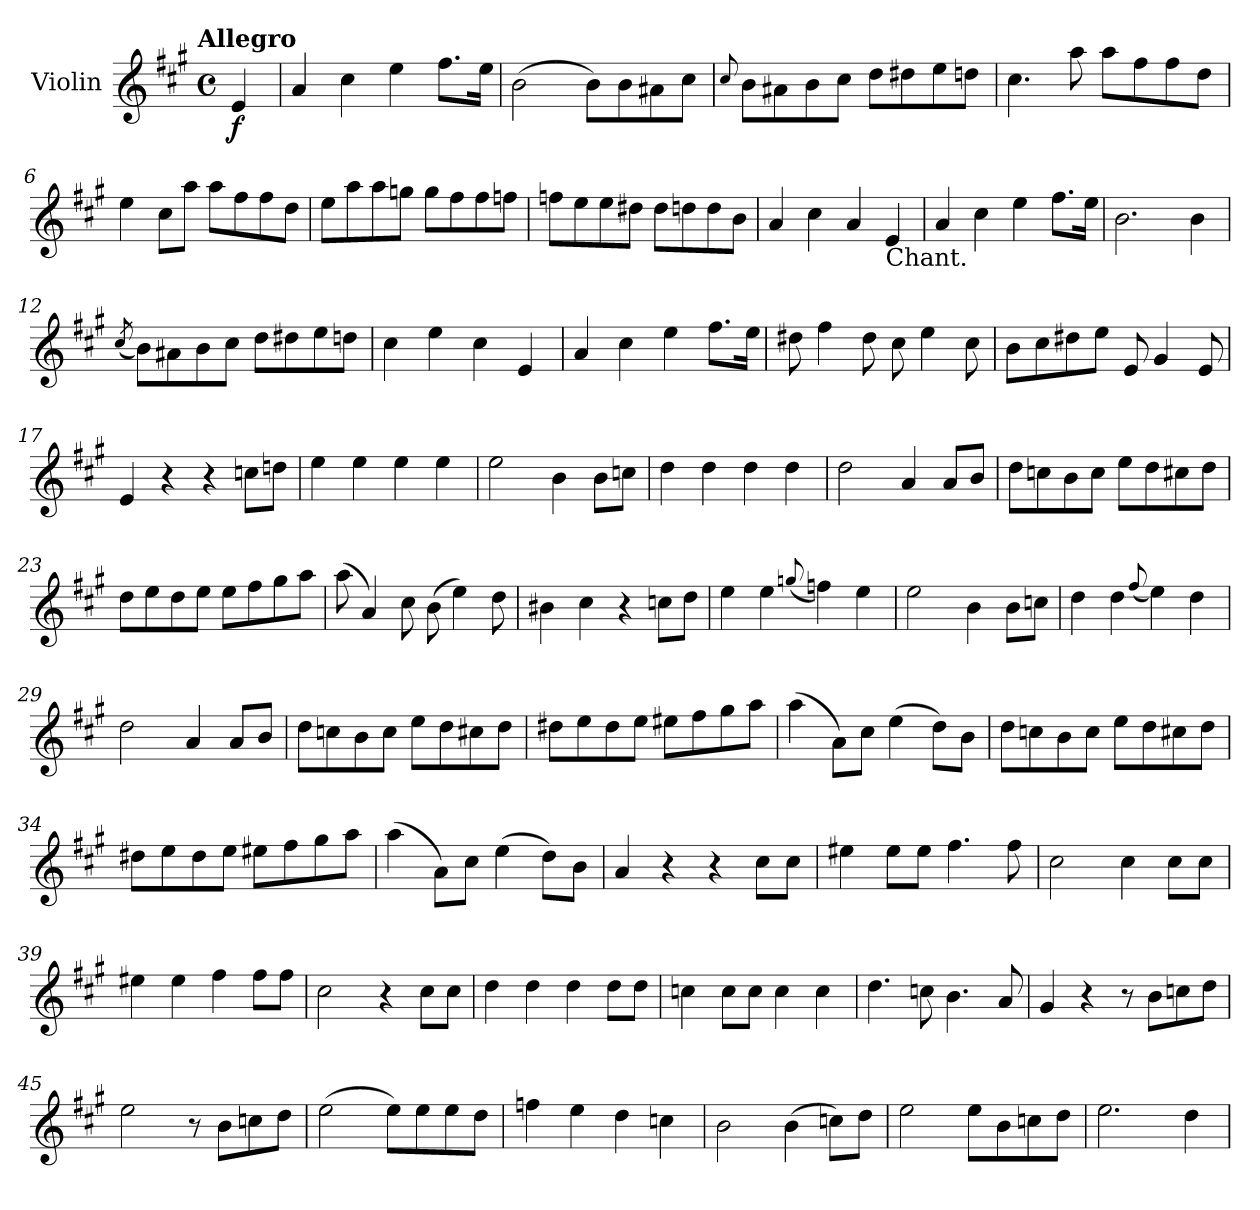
**kern	**dynam
*part1	*part1
*staff1	*staff1
*I"Violin	*
*I'Vln.	*
*clefG2	*
*k[f#c#g#]	*
!!LO:TX:omd:t=Allegro
*M4/4	*
*met(c)	*
*MM144	*
=1	=1
!	!LO:DY:b
4e/	f
=2	=2
4a/	.
4cc#\	.
4ee\	.
8.ff#\L	.
16ee\Jk	.
=3	=3
(>2b\	.
8b\L)	.
8b\	.
8a#X\	.
8cc#\J	.
=4	=4
8qqcc#/	.
8b\L	.
8a#X\	.
8b\	.
8cc#\J	.
8dd\L	.
8dd#X\	.
8ee\	.
8ddn\J	.
=5	=5
4.cc#\	.
8aa\	.
8aa\L	.
8ff#\	.
8ff#\	.
8dd\J	.
!!LO:LB:g=z
=6	=6
4ee\	.
8cc#\L	.
8aa\J	.
8aa\L	.
8ff#\	.
8ff#\	.
8dd\J	.
=7	=7
8ee\L	.
8aa\	.
8aa\	.
8ggn\J	.
8gg\L	.
8ff#\	.
8ff#\	.
8ffn\J	.
=8	=8
8ffn\L	.
8ee\	.
8ee\	.
8dd#X\J	.
8dd#\L	.
8ddn\	.
8dd\	.
8b\J	.
=9	=9
4a/	.
4cc#\	.
4a/	.
!LO:TX:b:t=Chant.	!
4e/	.
!!LO:LB:g=z
=10	=10
4a/	.
4cc#\	.
4ee\	.
8.ff#\L	.
16ee\Jk	.
=11	=11
2.b\	.
4b\	.
=12	=12
(<8qcc#/	.
8b\L)	.
8a#X\	.
8b\	.
8cc#\J	.
8dd\L	.
8dd#X\	.
8ee\	.
8ddn\J	.
=13	=13
4cc#\	.
4ee\	.
4cc#\	.
4e/	.
=14	=14
4a/	.
4cc#\	.
4ee\	.
8.ff#\L	.
16ee\Jk	.
!!LO:LB:g=z
=15	=15
8dd#X\	.
4ff#\	.
8dd#\	.
8cc#\	.
4ee\	.
8cc#\	.
=16	=16
8b\L	.
8cc#\	.
8dd#X\	.
8ee\J	.
8e/	.
4g#/	.
8e/	.
=17	=17
4e/	.
4r	.
4r	.
8ccn\L	.
8ddn\J	.
=18	=18
4ee\	.
4ee\	.
4ee\	.
4ee\	.
=19	=19
2ee\	.
4b\	.
8b\L	.
8ccn\J	.
=20	=20
4dd\	.
4dd\	.
4dd\	.
4dd\	.
!!LO:LB:g=z
=21	=21
2dd\	.
4a/	.
8a/L	.
8b/J	.
=22	=22
8dd\L	.
8ccn\	.
8b\	.
8cc\J	.
8ee\L	.
8dd\	.
8cc#X\	.
8dd\J	.
=23	=23
8dd\L	.
8ee\	.
8dd\	.
8ee\J	.
8ee\L	.
8ff#\	.
8gg#\	.
8aa\J	.
=24	=24
(>8aa\	.
4a/)	.
8cc#\	.
(>8b\	.
4ee\)	.
8dd\	.
=25	=25
4b#X\	.
4cc#\	.
4r	.
8ccn\L	.
8dd\J	.
!!LO:LB:g=z
=26	=26
4ee\	.
4ee\	.
(<8qqggn/	.
4ffn\)	.
4ee\	.
=27	=27
2ee\	.
4b\	.
8b\L	.
8ccn\J	.
=28	=28
4dd\	.
4dd\	.
(<8qqff#/	.
4ee\)	.
4dd\	.
=29	=29
2dd\	.
4a/	.
8a/L	.
8b/J	.
=30	=30
8dd\L	.
8ccn\	.
8b\	.
8cc\J	.
8ee\L	.
8dd\	.
8cc#X\	.
8dd\J	.
!!LO:LB:g=z
=31	=31
8dd#X\L	.
8ee\	.
8dd#\	.
8ee\J	.
8ee#X\L	.
8ff#\	.
8gg#\	.
8aa\J	.
=32	=32
(>4aa\	.
8a\L)	.
8cc#\J	.
(>4ee\	.
8dd\L)	.
8b\J	.
=33	=33
8dd\L	.
8ccn\	.
8b\	.
8cc\J	.
8ee\L	.
8dd\	.
8cc#X\	.
8dd\J	.
=34	=34
8dd#X\L	.
8ee\	.
8dd#\	.
8ee\J	.
8ee#X\L	.
8ff#\	.
8gg#\	.
8aa\J	.
!!LO:LB:g=z
=35	=35
(>4aa\	.
8a\L)	.
8cc#\J	.
(>4ee\	.
8dd\L)	.
8b\J	.
=36	=36
4a/	.
4r	.
4r	.
8cc#\L	.
8cc#\J	.
=37	=37
4ee#X\	.
8ee#\L	.
8ee#\J	.
4.ff#\	.
8ff#\	.
=38	=38
2cc#\	.
4cc#\	.
8cc#\L	.
8cc#\J	.
=39	=39
4ee#X\	.
4ee#\	.
4ff#\	.
8ff#\L	.
8ff#\J	.
=40	=40
2cc#\	.
4r	.
8cc#\L	.
8cc#\J	.
!!LO:LB:g=z
=41	=41
4dd\	.
4dd\	.
4dd\	.
8dd\L	.
8dd\J	.
=42	=42
4ccn\	.
8cc\L	.
8cc\J	.
4cc\	.
4cc\	.
=43	=43
4.dd\	.
8ccn\	.
4.b\	.
8a/	.
=44	=44
4g#/	.
4r	.
8r	.
8b\L	.
8ccn\	.
8dd\J	.
=45	=45
2ee\	.
8r	.
8b\L	.
8ccn\	.
8dd\J	.
=46	=46
(>2ee\	.
8ee\L)	.
8ee\	.
8ee\	.
8dd\J	.
!!LO:LB:g=z
=47	=47
4ffn\	.
4ee\	.
4dd\	.
4ccn\	.
=48	=48
2b\	.
(>4b\	.
8ccn\L)	.
8dd\J	.
=49	=49
2ee\	.
8ee\L	.
8b\	.
8ccn\	.
8dd\J	.
=50	=50
2.ee\	.
4dd\	.
=	=
*-	*-
